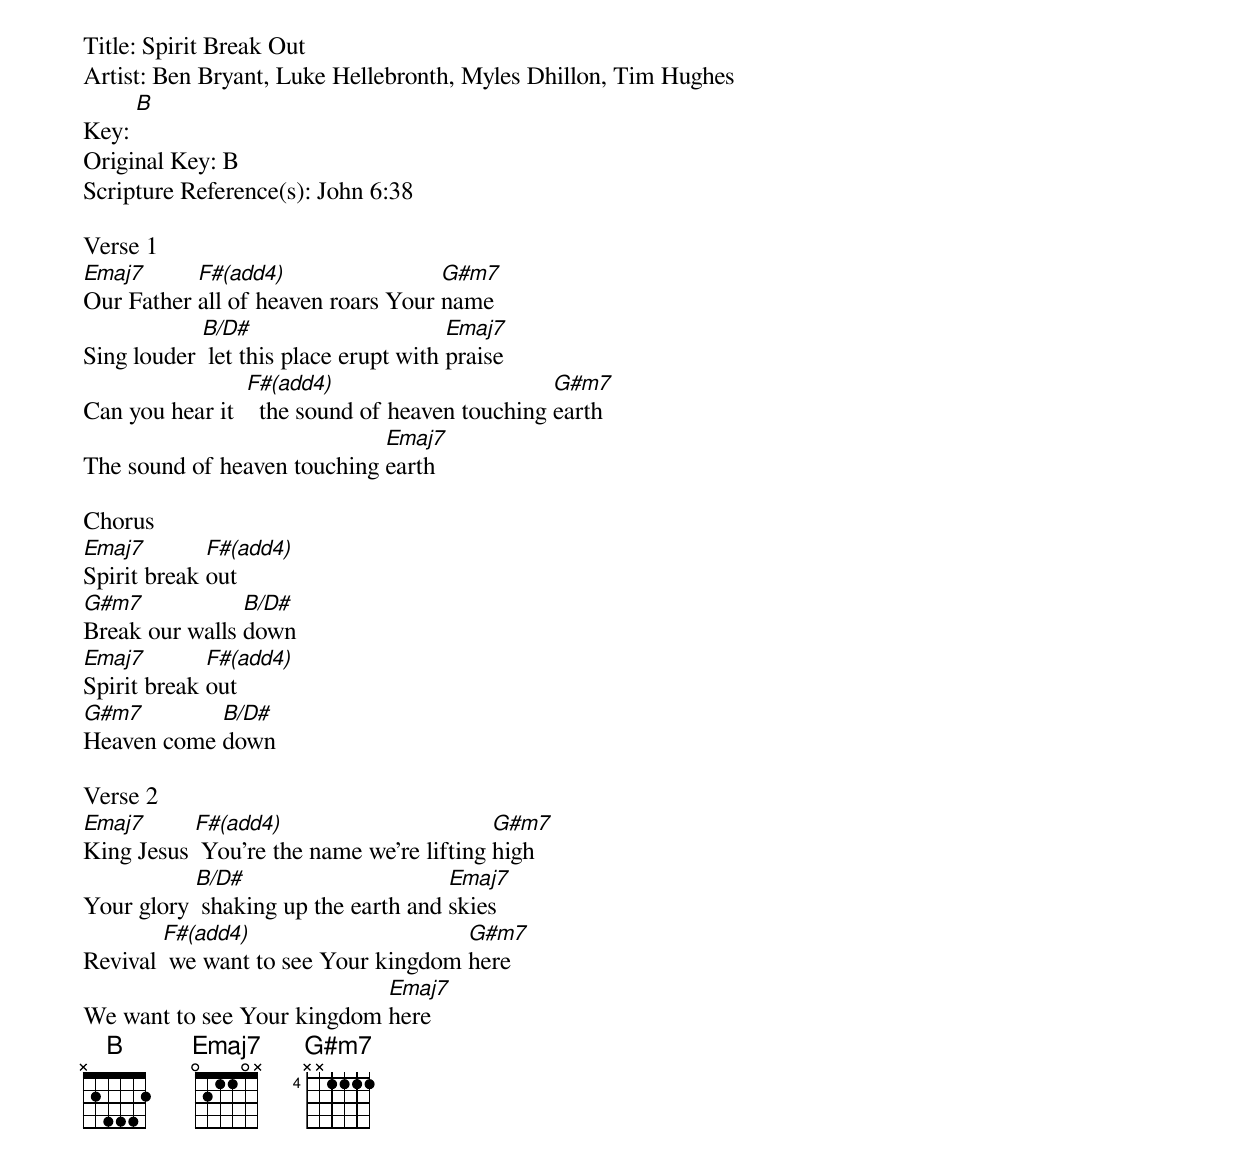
Title: Spirit Break Out
Artist: Ben Bryant, Luke Hellebronth, Myles Dhillon, Tim Hughes
Key: [B]
Original Key: B
Scripture Reference(s): John 6:38

Verse 1
[Emaj7]Our Father [F#(add4)]all of heaven roars Your [G#m7]name
Sing louder [B/D#] let this place erupt with [Emaj7]praise
Can you hear it  [F#(add4)]  the sound of heaven touching [G#m7]earth
The sound of heaven touching [Emaj7]earth

Chorus
[Emaj7]Spirit break [F#(add4)]out
[G#m7]Break our walls [B/D#]down
[Emaj7]Spirit break [F#(add4)]out
[G#m7]Heaven come [B/D#]down

Verse 2
[Emaj7]King Jesus [F#(add4)] You're the name we're lifting [G#m7]high
Your glory [B/D#] shaking up the earth and [Emaj7]skies
Revival [F#(add4)] we want to see Your kingdom [G#m7]here
We want to see Your kingdom [Emaj7]here
